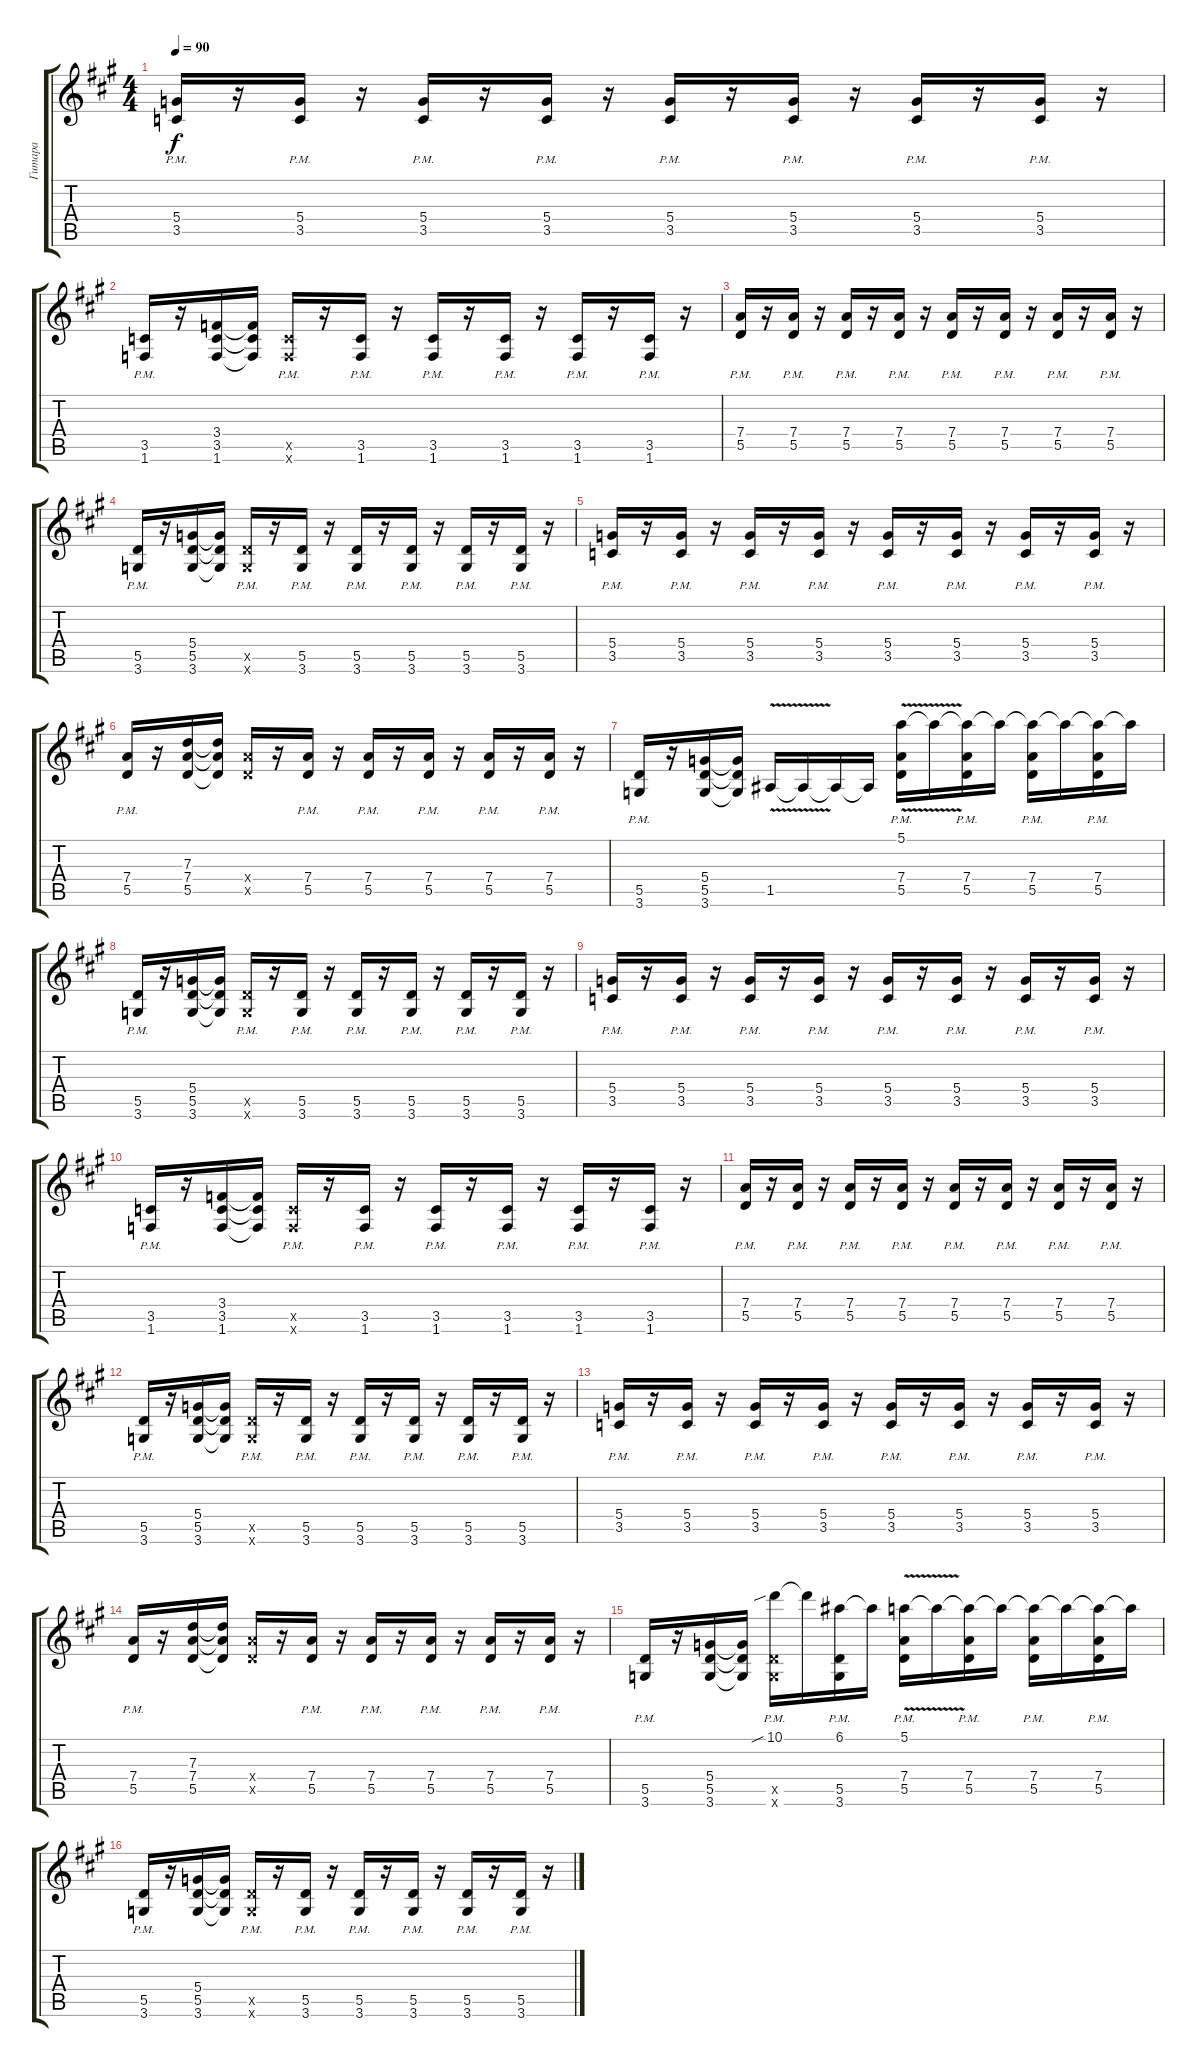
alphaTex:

\track ("Гитара" "Гитара") {instrument distortionguitar}
\staff {score tabs}
\tuning (E4 B3 G3 D3 A2 E2) {hide}
\ts (4 4)
\tempo 90
\clef g2
\ks f#minor
(5.4{pm} 3.5{pm}).16{dy f} r.16 (5.4{pm} 3.5{pm}).16 r.16 (5.4{pm} 3.5{pm}).16 r.16 (5.4{pm} 3.5{pm}).16 r.16 (5.4{pm} 3.5{pm}).16 r.16 (5.4{pm} 3.5{pm}).16 r.16 (5.4{pm} 3.5{pm}).16 r.16 (5.4{pm} 3.5{pm}).16 r.16 |
(3.5{pm} 1.6{pm}).16 r.16 (3.4 3.5 1.6).16 (3.4{t} 3.5{t} 1.6{t}).16 (3.5{pm x} 1.6{pm x}).16 r.16 (3.5{pm} 1.6{pm}).16 r.16 (3.5{pm} 1.6{pm}).16 r.16 (3.5{pm} 1.6{pm}).16 r.16 (3.5{pm} 1.6{pm}).16 r.16 (3.5{pm} 1.6{pm}).16 r.16 |
(7.4{pm} 5.5{pm}).16 r.16 (7.4{pm} 5.5{pm}).16 r.16 (7.4{pm} 5.5{pm}).16 r.16 (7.4{pm} 5.5{pm}).16 r.16 (7.4{pm} 5.5{pm}).16 r.16 (7.4{pm} 5.5{pm}).16 r.16 (7.4{pm} 5.5{pm}).16 r.16 (7.4{pm} 5.5{pm}).16 r.16 |
(5.5{pm} 3.6{pm}).16 r.16 (5.4 5.5 3.6).16 (5.4{t} 5.5{t} 3.6{t}).16 (5.5{pm x} 3.6{pm x}).16 r.16 (5.5{pm} 3.6{pm}).16 r.16 (5.5{pm} 3.6{pm}).16 r.16 (5.5{pm} 3.6{pm}).16 r.16 (5.5{pm} 3.6{pm}).16 r.16 (5.5{pm} 3.6{pm}).16 r.16 |
(5.4{pm} 3.5{pm}).16 r.16 (5.4{pm} 3.5{pm}).16 r.16 (5.4{pm} 3.5{pm}).16 r.16 (5.4{pm} 3.5{pm}).16 r.16 (5.4{pm} 3.5{pm}).16 r.16 (5.4{pm} 3.5{pm}).16 r.16 (5.4{pm} 3.5{pm}).16 r.16 (5.4{pm} 3.5{pm}).16 r.16 |
(7.4{pm} 5.5{pm}).16 r.16 (7.3 7.4 5.5).16 (7.3{t} 7.4{t} 5.5{t}).16 (7.4{x} 5.5{x}).16 r.16 (7.4{pm} 5.5{pm}).16 r.16 (7.4{pm} 5.5{pm}).16 r.16 (7.4{pm} 5.5{pm}).16 r.16 (7.4{pm} 5.5{pm}).16 r.16 (7.4{pm} 5.5{pm}).16 r.16 |
(5.5{pm} 3.6{pm}).16 r.16 (5.4 5.5 3.6).16 (5.4{t} 5.5{t} 3.6{t}).16 1.5{v}.16 1.5{t}.16 1.5{t}.16 1.5{t}.16 (5.1{v} 7.4{pm} 5.5{pm}).16 5.1{t}.16 (5.1{t} 7.4{pm} 5.5{pm}).16 5.1{t}.16 (5.1{t} 7.4{pm} 5.5{pm}).16 5.1{t}.16 (5.1{t} 7.4{pm} 5.5{pm}).16 5.1{t}.16 |
(5.5{pm} 3.6{pm}).16 r.16 (5.4 5.5 3.6).16 (5.4{t} 5.5{t} 3.6{t}).16 (5.5{pm x} 3.6{pm x}).16 r.16 (5.5{pm} 3.6{pm}).16 r.16 (5.5{pm} 3.6{pm}).16 r.16 (5.5{pm} 3.6{pm}).16 r.16 (5.5{pm} 3.6{pm}).16 r.16 (5.5{pm} 3.6{pm}).16 r.16 |
(5.4{pm} 3.5{pm}).16 r.16 (5.4{pm} 3.5{pm}).16 r.16 (5.4{pm} 3.5{pm}).16 r.16 (5.4{pm} 3.5{pm}).16 r.16 (5.4{pm} 3.5{pm}).16 r.16 (5.4{pm} 3.5{pm}).16 r.16 (5.4{pm} 3.5{pm}).16 r.16 (5.4{pm} 3.5{pm}).16 r.16 |
(3.5{pm} 1.6{pm}).16 r.16 (3.4 3.5 1.6).16 (3.4{t} 3.5{t} 1.6{t}).16 (3.5{pm x} 1.6{pm x}).16 r.16 (3.5{pm} 1.6{pm}).16 r.16 (3.5{pm} 1.6{pm}).16 r.16 (3.5{pm} 1.6{pm}).16 r.16 (3.5{pm} 1.6{pm}).16 r.16 (3.5{pm} 1.6{pm}).16 r.16 |
(7.4{pm} 5.5{pm}).16 r.16 (7.4{pm} 5.5{pm}).16 r.16 (7.4{pm} 5.5{pm}).16 r.16 (7.4{pm} 5.5{pm}).16 r.16 (7.4{pm} 5.5{pm}).16 r.16 (7.4{pm} 5.5{pm}).16 r.16 (7.4{pm} 5.5{pm}).16 r.16 (7.4{pm} 5.5{pm}).16 r.16 |
(5.5{pm} 3.6{pm}).16 r.16 (5.4 5.5 3.6).16 (5.4{t} 5.5{t} 3.6{t}).16 (5.5{pm x} 3.6{pm x}).16 r.16 (5.5{pm} 3.6{pm}).16 r.16 (5.5{pm} 3.6{pm}).16 r.16 (5.5{pm} 3.6{pm}).16 r.16 (5.5{pm} 3.6{pm}).16 r.16 (5.5{pm} 3.6{pm}).16 r.16 |
(5.4{pm} 3.5{pm}).16 r.16 (5.4{pm} 3.5{pm}).16 r.16 (5.4{pm} 3.5{pm}).16 r.16 (5.4{pm} 3.5{pm}).16 r.16 (5.4{pm} 3.5{pm}).16 r.16 (5.4{pm} 3.5{pm}).16 r.16 (5.4{pm} 3.5{pm}).16 r.16 (5.4{pm} 3.5{pm}).16 r.16 |
(7.4{pm} 5.5{pm}).16 r.16 (7.3 7.4 5.5).16 (7.3{t} 7.4{t} 5.5{t}).16 (7.4{x} 5.5{x}).16 r.16 (7.4{pm} 5.5{pm}).16 r.16 (7.4{pm} 5.5{pm}).16 r.16 (7.4{pm} 5.5{pm}).16 r.16 (7.4{pm} 5.5{pm}).16 r.16 (7.4{pm} 5.5{pm}).16 r.16 |
(5.5{pm} 3.6{pm}).16 r.16 (5.4 5.5 3.6).16 (5.4{t} 5.5{t} 3.6{t}).16 (10.1{sib} 5.5{pm x} 3.6{pm x}).16 10.1{t}.16 (6.1 5.5{pm} 3.6{pm}).16 6.1{t}.16 (5.1{v} 7.4{pm} 5.5{pm}).16 5.1{t}.16 (5.1{t} 7.4{pm} 5.5{pm}).16 5.1{t}.16 (5.1{t} 7.4{pm} 5.5{pm}).16 5.1{t}.16 (5.1{t} 7.4{pm} 5.5{pm}).16 5.1{t}.16 |
(5.5{pm} 3.6{pm}).16 r.16 (5.4 5.5 3.6).16 (5.4{t} 5.5{t} 3.6{t}).16 (5.5{pm x} 3.6{pm x}).16 r.16 (5.5{pm} 3.6{pm}).16 r.16 (5.5{pm} 3.6{pm}).16 r.16 (5.5{pm} 3.6{pm}).16 r.16 (5.5{pm} 3.6{pm}).16 r.16 (5.5{pm} 3.6{pm}).16 r.16
